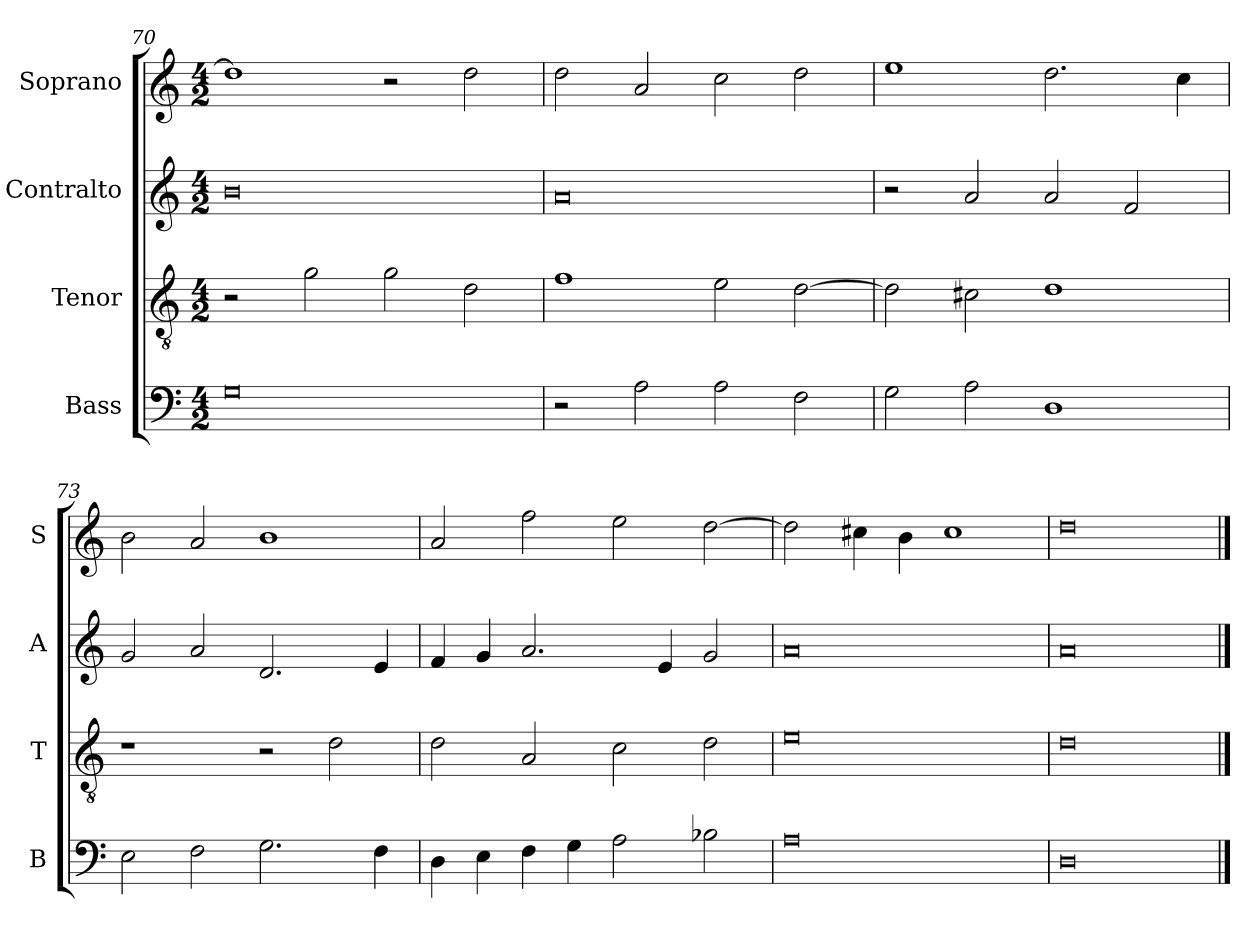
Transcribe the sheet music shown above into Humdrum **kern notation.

**kern	**kern	**kern	**kern
*part4	*part3	*part2	*part1
*staff4	*staff3	*staff2	*staff1
*I"Bass	*I"Tenor	*I"Contralto	*I"Soprano
*I'B	*I'T	*I'A	*I'S
*clefF4	*clefGv2	*clefG2	*clefG2
*k[]	*k[]	*k[]	*k[]
*D:dor	*D:dor	*D:dor	*D:dor
*M4/2	*M4/2	*M4/2	*M4/2
=70	=70	=70	=70
0G	2r	0b	1dd]
.	2g	.	.
.	2g	.	2r
.	2d	.	2dd
=71	=71	=71	=71
2r	1f	0a	2dd
2A	.	.	2a
2A	2e	.	2cc
2F	[2d	.	2dd
=72	=72	=72	=72
2G	2d]	2r	1ee
2A	2c#X	2a	.
1D	1d	2a	2.dd
.	.	2f	.
.	.	.	4cc
=73	=73	=73	=73
2E	1r	2g	2b
2F	.	2a	2a
2.G	2r	2.d	1b
.	2d	.	.
4F	.	4e	.
=74	=74	=74	=74
4D	2d	4f	2a
4E	.	4g	.
4F	2A	2.a	2ff
4G	.	.	.
2A	2c	.	2ee
.	.	4e	.
2B-X	2d	2g	[2dd
=75	=75	=75	=75
0A	0e	0a	2dd]
.	.	.	4cc#X
.	.	.	4b
.	.	.	1cc#
=76	=76	=76	=76
0D	0d	0a	0dd
==	==	==	==
*-	*-	*-	*-
